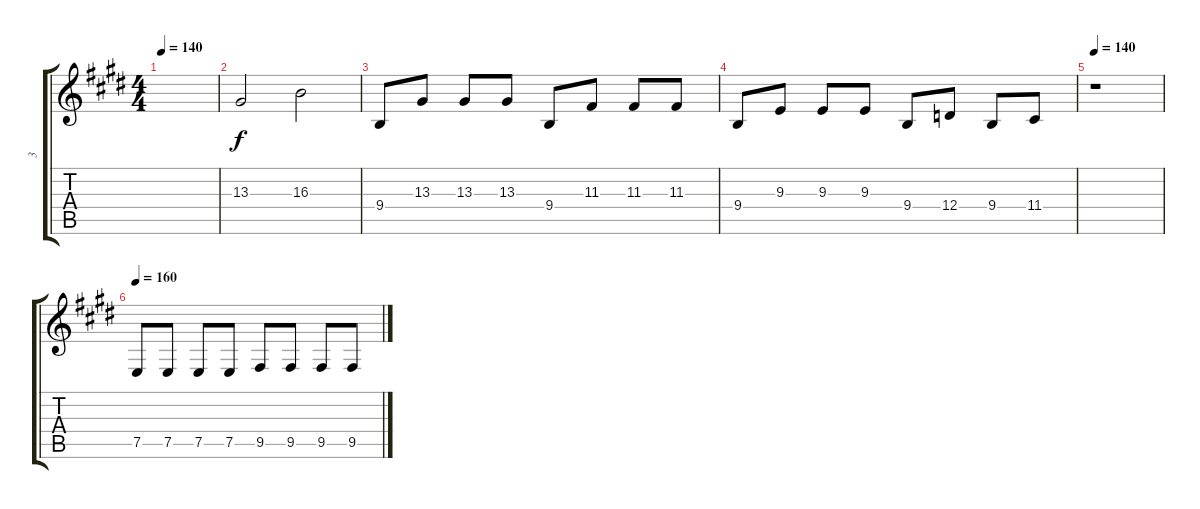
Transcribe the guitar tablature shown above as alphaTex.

\track ("3" "3") {instrument trumpet}
\staff {score tabs}
\tuning (E4 B3 G3 D3 A2 E2) {hide}
\ts (4 4)
\tempo 140
\clef g2
\ks e
|
13.3.2 16.3.2 |
9.4.8 13.3.8 13.3.8 13.3.8 9.4.8 11.3.8 11.3.8 11.3.8 |
9.4.8 9.3.8 9.3.8 9.3.8 9.4.8 12.4.8 9.4.8 11.4.8 |
\tempo 140
r.1 |
\tempo 160
7.5.8 7.5.8 7.5.8 7.5.8 9.5.8 9.5.8 9.5.8 9.5.8
